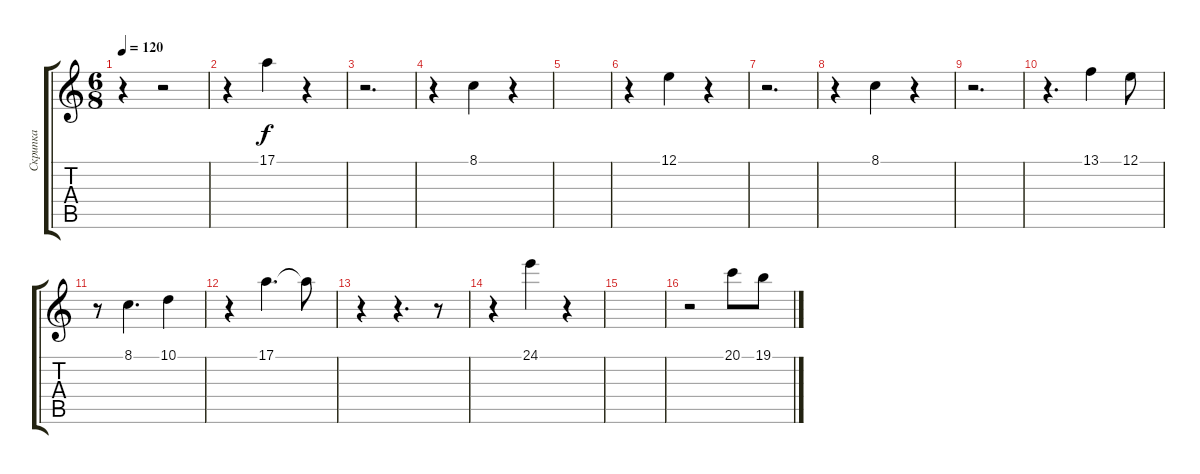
\track ("Скрипка" "Скрипка") {instrument stringensemble1}
\staff {score tabs}
\tuning (E4 B3 G3 D3 A2 E2) {hide}
\ts (6 8)
\tempo 120
\clef g2
\ks c
r.4{dy f} r.2 |
r.4 17.1.4 r.4 |
r.2{d} |
r.4 8.1.4 r.4 |
|
r.4 12.1.4 r.4 |
r.2{d} |
r.4 8.1.4 r.4 |
r.2{d} |
r.4{d} 13.1.4 12.1.8 |
r.8 8.1.4{d} 10.1.4 |
r.4 17.1.4{d} 17.1{t}.8 |
r.4 r.4{d} r.8 |
r.4 24.1.4 r.4 |
|
r.2 20.1.8 19.1.8
